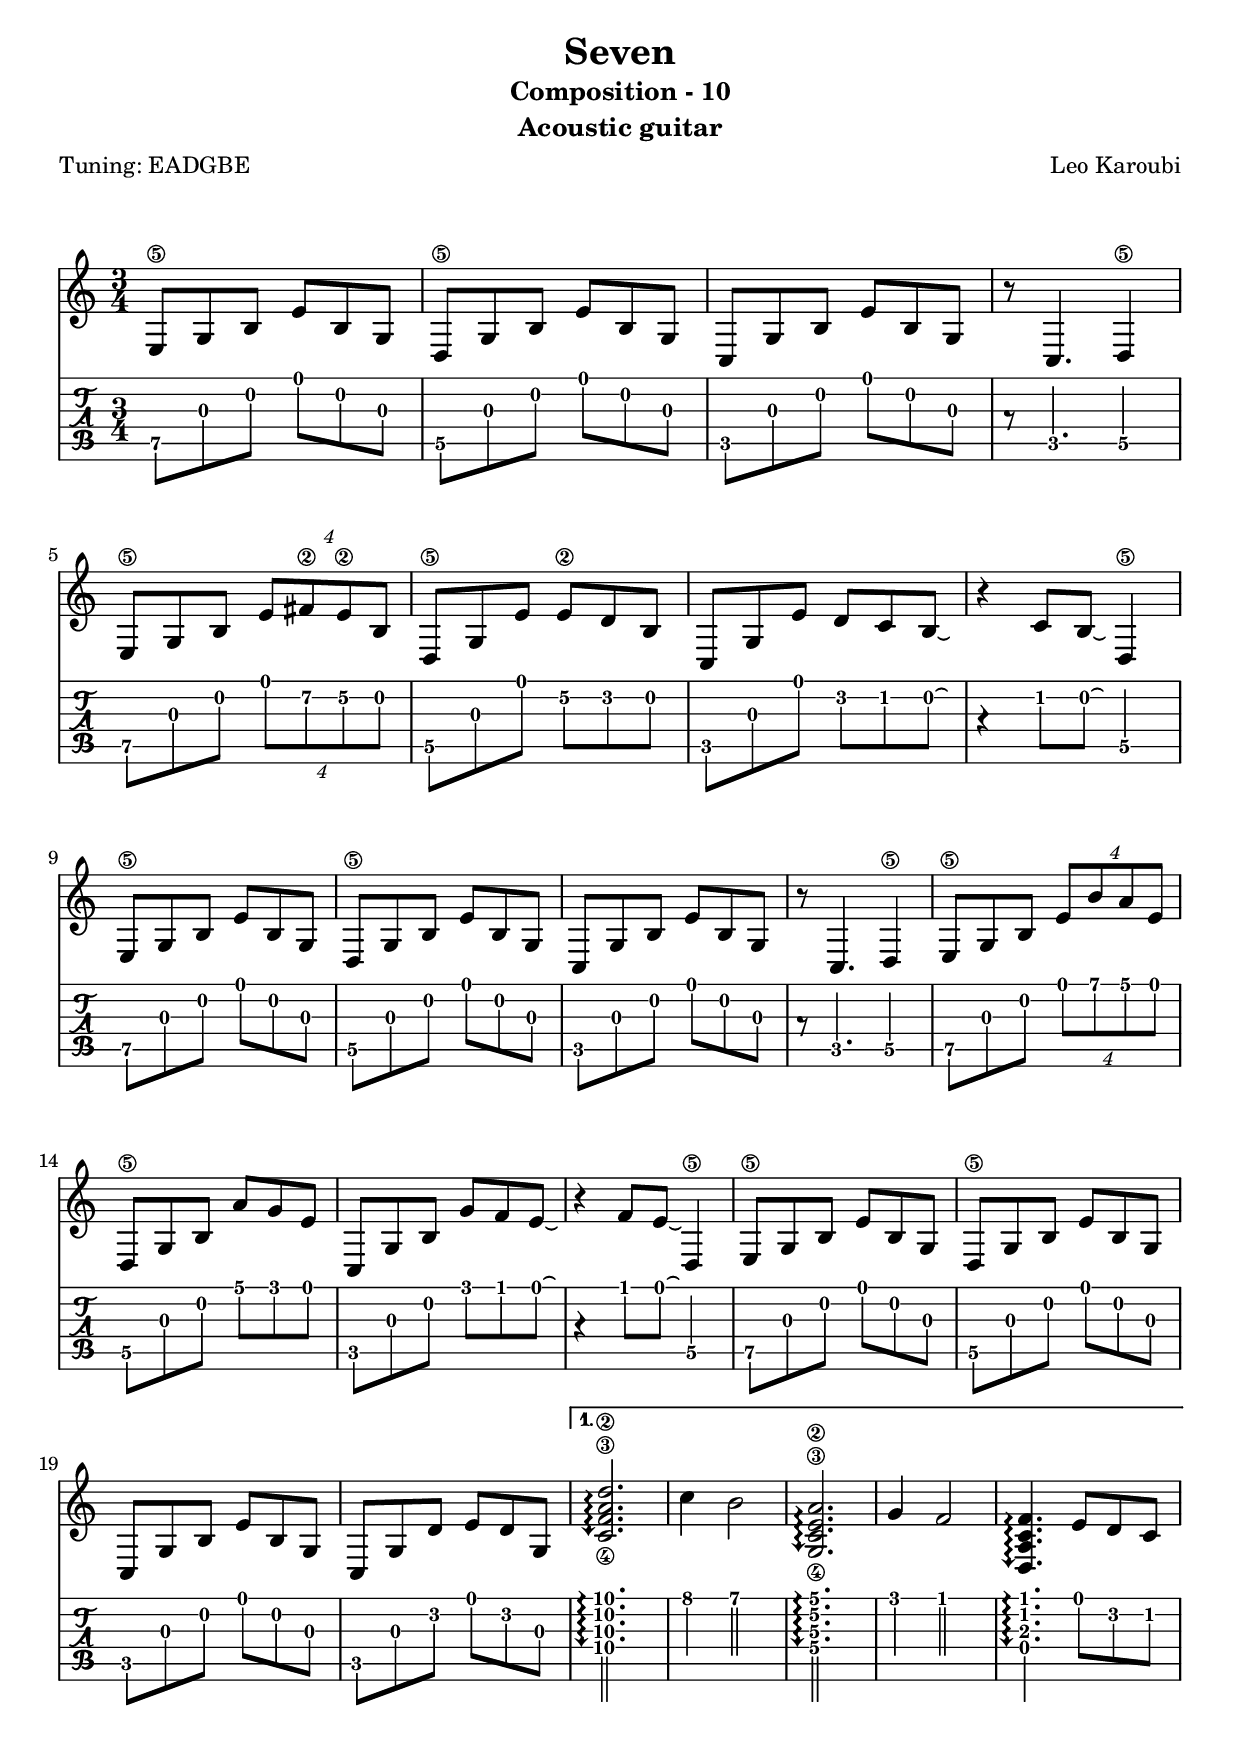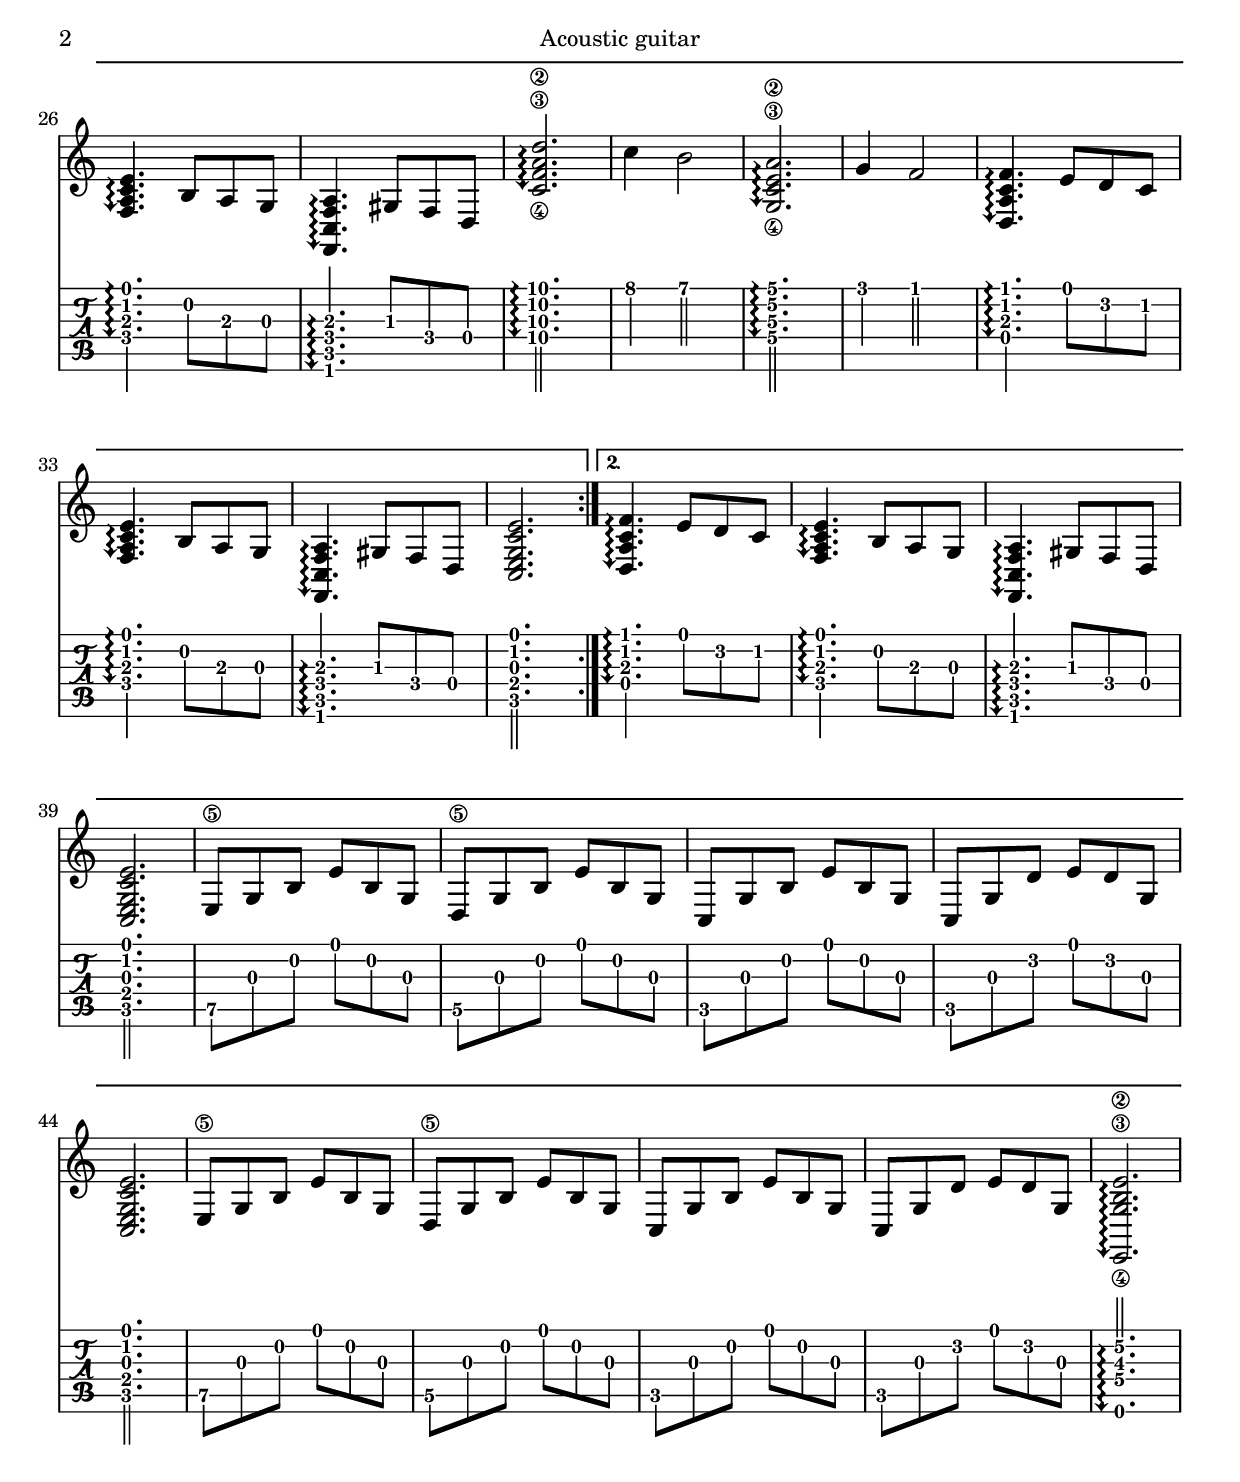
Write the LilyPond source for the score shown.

\version "2.22.1"
\include "english.ly"
\header {
  title = "Seven"
  subtitle = "Composition - 10"
  instrument = "Acoustic guitar"
  meter = "Tuning: EADGBE"
  arranger = "Leo Karoubi"
  % composer = "Leo Karoubi"
}

\layout { 
  indent = 0.0\cm 
  #(layout-set-staff-size 21)
  \context {
    \Score
    \override Glissando.thickness = #3
    \override Glissando.style = #'trill
    \override SpacingSpanner.common-shortest-duration = #(ly:make-moment 1/16)
  }
}

\markup { 
  \vspace #1
}

timeSign = 3/4
harmTwelveMarkup = \harmonic -\markup { \center-align \abs-fontsize #8 { harm .12 }}
harmSevenMarkup = \harmonic -\markup { \center-align \abs-fontsize #8 { harm .7 }}

rallentendo = -\markup { \abs-fontsize #10 { rallentendo }}

intro = {
    e8\5[ g b] e'[ b g] |
    d8\5[ g b] e'[ b g] |
    c8[ g b] e'[ b g] |
    r8 c4. d4\5 |

    e8\5[ g b] \tuplet 4/3 { e' f-sharp'\2 e'\2 b } |
    d8\5[ g e'] e'\2[ d' b] |
    c8[ g e'] d'[ c' b\laissezVibrer] |
    r4 c'8[ b\laissezVibrer] d4\5 |

    e8\5[ g b] e'[ b g] |
    d8\5[ g b] e'[ b g] |
    c8[ g b] e'[ b g] |
    r8 c4. d4\5 |

    e8\5[ g b] \tuplet 4/3 { e' b' a' e'} |
    d8\5[ g b] a'8[ g' e'] |
    c8[ g b] g'8[ f' e'\laissezVibrer] |
    r4 f'8[ e'\laissezVibrer] d4\5 |

    e8\5[ g b] e'[ b g] |
    d8\5[ g b] e'[ b g] |
    c8[ g b] e'[ b g] |

    c8[ g d'] e'[ d' g] |
}

main = {
    \arpeggioArrowDown<c'\4 f'\3 a'\2 d''>2.\arpeggio |
    c''4 b'2 |
    \arpeggioArrowDown<g\4 c'\3 e'\2 a'>2.\arpeggio |
    g'4 f'2 |
    \arpeggioArrowDown<d a c' f'>4.\arpeggio e'8[ d' c'] |
    \arpeggioArrowDown<f a c' e'>4.\arpeggio b 8[ a g] |
    \arpeggioArrowDown<f, c f a>4.\arpeggio g-sharp8[ f d] |

    \arpeggioArrowDown<c'\4 f'\3 a'\2 d''>2.\arpeggio |
    c''4 b'2 |
    \arpeggioArrowDown<g\4 c'\3 e'\2 a'>2.\arpeggio |
    g'4 f'2 |
    \arpeggioArrowDown<d a c' f'>4.\arpeggio e'8[ d' c'] |
    \arpeggioArrowDown<f a c' e'>4.\arpeggio b 8[ a g] |
    \arpeggioArrowDown<f, c f a>4.\arpeggio g-sharp8[ f d] |

    \arpeggioArrowDown<c e g c' e'>2.
}

outro = {
    \arpeggioArrowDown<d a c' f'>4.\arpeggio e'8[ d' c'] |
    \arpeggioArrowDown<f a c' e'>4.\arpeggio b 8[ a g] |
    \arpeggioArrowDown<f, c f a>4.\arpeggio g-sharp8[ f d] |
    \arpeggioArrowDown<c e g c' e'>2.

    e8\5[ g b] e'[ b g] |
    d8\5[ g b] e'[ b g] |
    c8[ g b] e'[ b g] |
    c8[ g d'] e'[ d' g] |
    \arpeggioArrowDown<c e g c' e'>2.

    e8\5[ g b] e'[ b g] |
    d8\5[ g b] e'[ b g] |
    c8[ g b] e'[ b g] |
    c8[ g d'] e'[ d' g] |
    \arpeggioArrowDown<e, g\4 b\3 e'\2>2.\arpeggio |
}

full_part = {
    \repeat volta 2 {
      \intro
    }
    \alternative {
      { \main }
      { \outro }
    }
}

\score {
    <<
    \new Staff {
        \clef "G"
        \time \timeSign
        \full_part
    }
    \new TabStaff {
        \set TabStaff.minimumFret = #0
        \time \timeSign
        \tabFullNotation
        \full_part
    }
    >>
}
